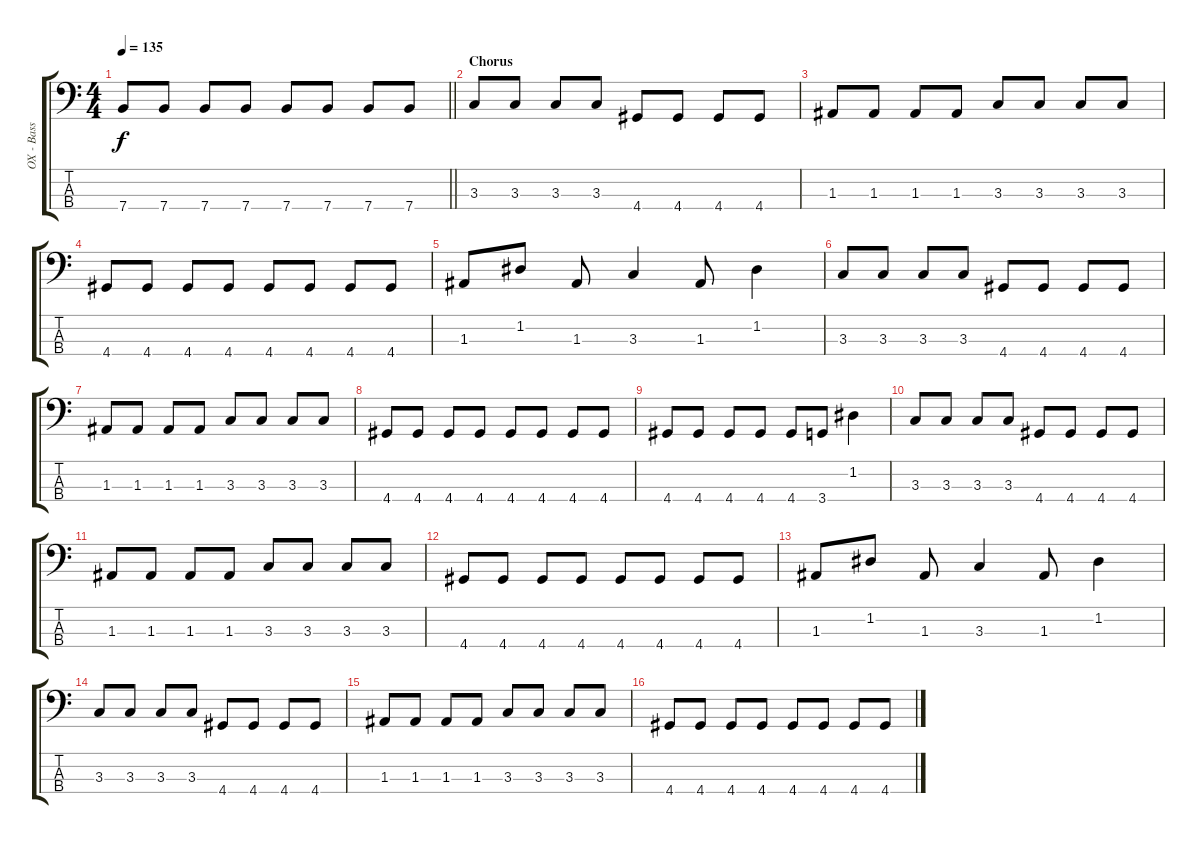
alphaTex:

\track ("OX - Bass" "OX - Bass") {instrument electricbassfinger}
\staff {score tabs}
\tuning (G2 D2 A1 E1) {hide}
\ts (4 4)
\tempo 135
\clef f4
\barLineRight lightlight
\ks c
7.4.8{dy f} 7.4.8 7.4.8 7.4.8 7.4.8 7.4.8 7.4.8 7.4.8 |
\section ("" "Chorus")
3.3.8 3.3.8 3.3.8 3.3.8 4.4.8 4.4.8 4.4.8 4.4.8 |
1.3.8 1.3.8 1.3.8 1.3.8 3.3.8 3.3.8 3.3.8 3.3.8 |
4.4.8 4.4.8 4.4.8 4.4.8 4.4.8 4.4.8 4.4.8 4.4.8 |
1.3.8 1.2.8 1.3.8 3.3.4 1.3.8 1.2.4 |
3.3.8 3.3.8 3.3.8 3.3.8 4.4.8 4.4.8 4.4.8 4.4.8 |
1.3.8 1.3.8 1.3.8 1.3.8 3.3.8 3.3.8 3.3.8 3.3.8 |
4.4.8 4.4.8 4.4.8 4.4.8 4.4.8 4.4.8 4.4.8 4.4.8 |
4.4.8 4.4.8 4.4.8 4.4.8 4.4.8 3.4.8 1.2.4 |
3.3.8 3.3.8 3.3.8 3.3.8 4.4.8 4.4.8 4.4.8 4.4.8 |
1.3.8 1.3.8 1.3.8 1.3.8 3.3.8 3.3.8 3.3.8 3.3.8 |
4.4.8 4.4.8 4.4.8 4.4.8 4.4.8 4.4.8 4.4.8 4.4.8 |
1.3.8 1.2.8 1.3.8 3.3.4 1.3.8 1.2.4 |
3.3.8 3.3.8 3.3.8 3.3.8 4.4.8 4.4.8 4.4.8 4.4.8 |
1.3.8 1.3.8 1.3.8 1.3.8 3.3.8 3.3.8 3.3.8 3.3.8 |
4.4.8 4.4.8 4.4.8 4.4.8 4.4.8 4.4.8 4.4.8 4.4.8
